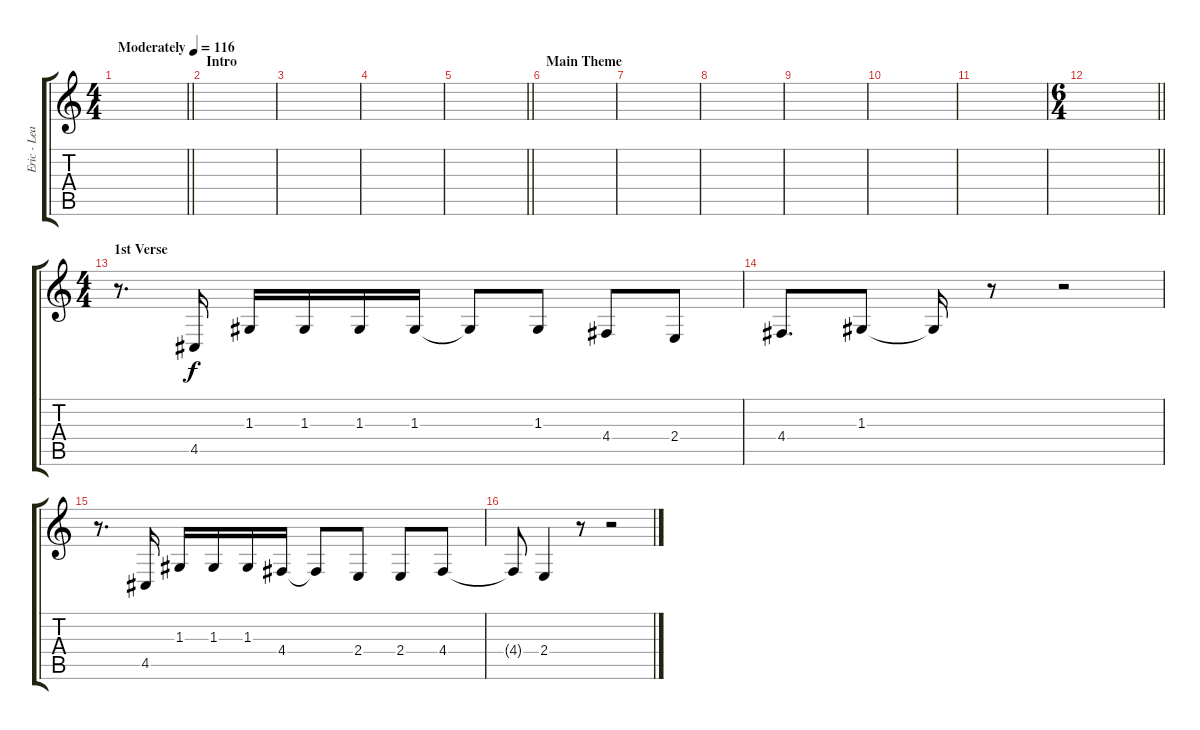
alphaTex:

\track ("Eric - Lead/Chorus Vocal (Trs. 14A, 16A)" "Eric - Lea") {instrument lead2sawtooth}
\staff {score tabs}
\tuning (E4 B3 G3 D3 A2 E2) {hide}
\ts (4 4)
\tempo (116 "Moderately")
\clef g2
\barLineRight lightlight
\ks c
|
\section ("" "Intro")
|
|
|
\barLineRight lightlight
|
\section ("" "Main Theme")
|
|
|
|
|
|
\ts (6 4)
\barLineRight lightlight
|
\ts (4 4)
\section ("" "1st Verse")
r.8{d} 4.5.16 1.3.16 1.3.16 1.3.16 1.3.16 1.3{t}.8 1.3.8 4.4.8 2.4.8 |
4.4.8{d} 1.3.8 1.3{t}.16 r.8 r.2 |
r.8{d} 4.5.16 1.3.16 1.3.16 1.3.16 4.4.16 4.4{t}.8 2.4.8 2.4.8 4.4.8 |
4.4{t}.8 2.4.4 r.8 r.2
